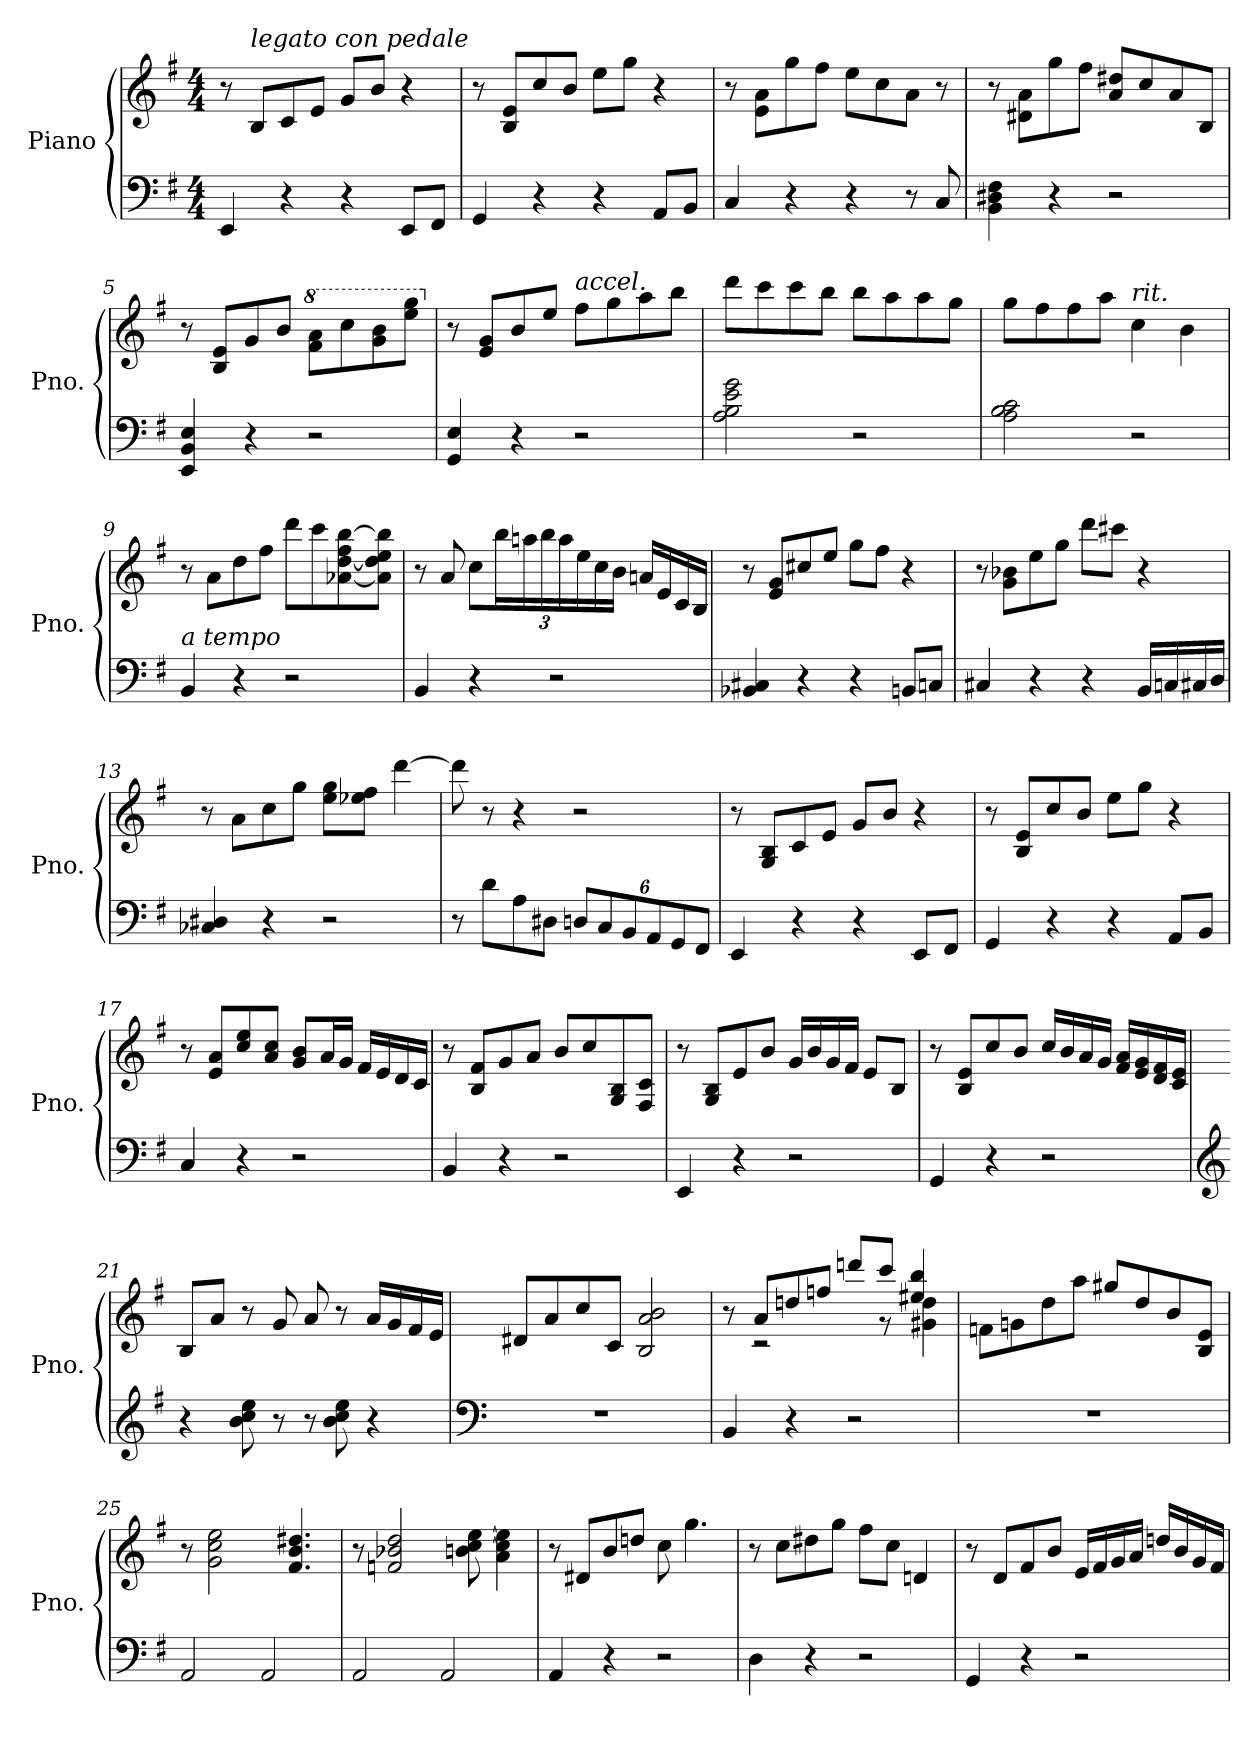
**kern	**kern
*part1	*part1
*staff2	*staff1
*I"Piano	*
*I'Pno.	*
*clefF4	*clefG2
*k[f#]	*k[f#]
*M4/4	*M4/4
*MM70	*MM70
=1	=1
4EE/	8r
!	!LO:TX:a:i:t=legato con pedale
.	8B/L
4r	8c/
.	8e/J
4r	8g/L
.	8b/J
8EE/L	4r
8FF#/J	.
=2	=2
4GG/	8r
.	8B/ 8e/L
4r	8cc/
.	8b/J
4r	8ee\L
.	8gg\J
8AA/L	4r
8BB/J	.
=3	=3
4C/	8r
.	8e\ 8a\L
4r	8gg\
.	8ff#\J
4r	8ee\L
.	8cc\
8r	8a\J
8C/	8r
=4	=4
4BB\ 4D#X\ 4F#\	8r
.	8d#X\ 8a\L
4r	8gg\
.	8ff#\J
2r	8a/ 8dd#X/L
.	8cc/
.	8a/
.	8B/J
=5	=5
4EE/ 4BB/ 4E/	8r
.	8B/ 8e/L
4r	8g/
.	8b/J
*	*8va
2r	8ff#\ 8aa\L
.	8ccc\
.	8gg\ 8bb\
.	8eee\ 8ggg\J
!!LO:LB:g=z
=6	=6
*	*X8va
4GG/ 4E/	8r
.	8e/ 8g/L
4r	8b/
.	8ee/J
!	!LO:TX:a:i:t=accel.
2r	8ff#\L
.	8gg\
.	8aa\
.	8bb\J
=7	=7
2A\ 2B\ 2e\ 2g\	8ddd\L
.	8ccc\
.	8ccc\
.	8bb\J
2r	8bb\L
.	8aa\
.	8aa\
.	8gg\J
=8	=8
2A\ 2B\ 2c\	8gg\L
.	8ff#\
.	8ff#\
.	8aa\J
!	!LO:TX:a:i:t=rit.
2r	4cc\
.	4b\
=9	=9
!LO:TX:a:i:t=a tempo	!
4BB/	8r
.	8a\L
4r	8dd\
.	8ff#\J
2r	8ddd\L
.	8ccc\
.	[8a-X\ [8dd\ 8ff#\ [8bb\
.	8a-\] 8dd\] 8ee\ 8bb\]J
!!LO:LB:g=z
=10	=10
4BB/	8r
.	8a/
4r	8cc\L
.	16bb\L
*	*Xbrackettup
.	24aan\
.	24bb\
2r	.
.	24aa\
.	16ee\
.	16cc\
.	16b\JJ
.	16an/LL
.	16e/
.	16c/
.	16B/JJ
=11	=11
4BB-X/ 4C#X/	8r
.	8e/ 8g/L
4r	8cc#X/
.	8ee/J
4r	8gg\L
.	8ff#\J
8BBn/L	4r
8Cn/J	.
=12	=12
4C#X/	8r
.	8g\ 8b-X\L
4r	8ee\
.	8gg\J
4r	8ddd\L
.	8ccc#X\J
16BB/LL	4r
16Cn/	.
16C#X/	.
16D/JJ	.
!!LO:LB:g=z
=13	=13
4C-X/ 4D#X/	8r
.	8a\L
4r	8cc\
.	8gg\J
2r	8ee\ 8gg\L
.	8ee-X\ 8ff#\J
.	[4ddd\
=14	=14
8r	8ddd\]
8d\L	8r
8A\	4r
8D#X\J	.
*Xbrackettup	*
12Dn/L	2r
12C/	.
12BB/	.
12AA/	.
12GG/	.
12FF#/J	.
=15	=15
*	*MM66
4EE/	8r
.	8G/ 8B/L
4r	8c/
.	8e/J
4r	8g/L
.	8b/J
8EE/L	4r
8FF#/J	.
=16	=16
4GG/	8r
.	8B/ 8e/L
4r	8cc/
.	8b/J
4r	8ee\L
.	8gg\J
8AA/L	4r
8BB/J	.
!!LO:LB:g=z
=17	=17
4C/	8r
.	8e/ 8a/L
4r	8cc/ 8ee/
.	8a/ 8cc/J
2r	8g/ 8b/L
.	16a/L
.	16g/JJ
.	16f#/LL
.	16e/
.	16d/
.	16c/JJ
=18	=18
4BB/	8r
.	8B/ 8f#/L
4r	8g/
.	8a/J
2r	8b/L
.	8cc/
.	8G/ 8B/
.	8F#/ 8c/J
=19	=19
4EE/	8r
.	8G/ 8B/L
4r	8e/
.	8b/J
2r	16g/LL
.	16b/
.	16g/
.	16f#/JJ
.	8e/L
.	8B/J
=20	=20
4GG/	8r
.	8B/ 8e/L
4r	8cc/
.	8b/J
2r	16cc/LL
.	16b/
.	16a/
.	16g/JJ
.	16f#/ 16a/LL
.	16e/ 16g/
.	16d/ 16f#/
.	16c/ 16e/JJ
!!LO:PB:g=z
=21	=21
*clefG2	*
4r	8B/L
.	8a/J
8b\ 8cc\ 8ee\	8r
8r	8g/
8r	8a/
8b\ 8cc\ 8ee\	8r
4r	16a/LL
.	16g/
.	16f#/
.	16e/JJ
=22	=22
*clefF4	*
1r	8d#X/L
.	8a/
.	8cc/
.	8c/J
.	2B/ 2a/ 2b/
=23	=23
*	*^
4BB/	8r	8ryy
.	8a/L	2r
4r	8ddn/	.
.	8ffn/J	.
2r	8dddn/L	.
.	8ccc/J	8r
.	4ee#X/ 4bb/	4g#X\ 4dd\
*	*v	*v
=24	=24
1r	8fn\L
.	8gn\
.	8dd\
.	8aa\J
.	8gg#X/L
.	8dd/
.	8b/
.	8B/ 8e/J
=25	=25
2AA/	8r
.	2g\ 2cc\ 2ee\
2AA/	.
.	4.f#/ 4.b/ 4.dd#X/
!!LO:LB:g=z
=26	=26
2AA/	8r
.	2fn/ 2b-X/ 2dd/
2AA/	.
.	8bn\ [8cc\ [8ee\
.	4a\ 4cc\] 4ee\]
=27	=27
4AA/	8r
.	8d#X/L
4r	8b/
.	8ddn/J
2r	8cc\
.	4.gg\
=28	=28
4D\	8r
.	8cc\L
4r	8dd#X\
.	8gg\J
2r	8ff#\L
.	8cc\J
.	4dn/
=29	=29
4GG/	8r
.	8d/L
4r	8f#/
.	8b/J
2r	16e/LL
.	16f#/
.	16g/
.	16a/JJ
.	16ddn/LL
.	16b/
.	16g/
.	16f#/JJ
=	=
*-	*-
